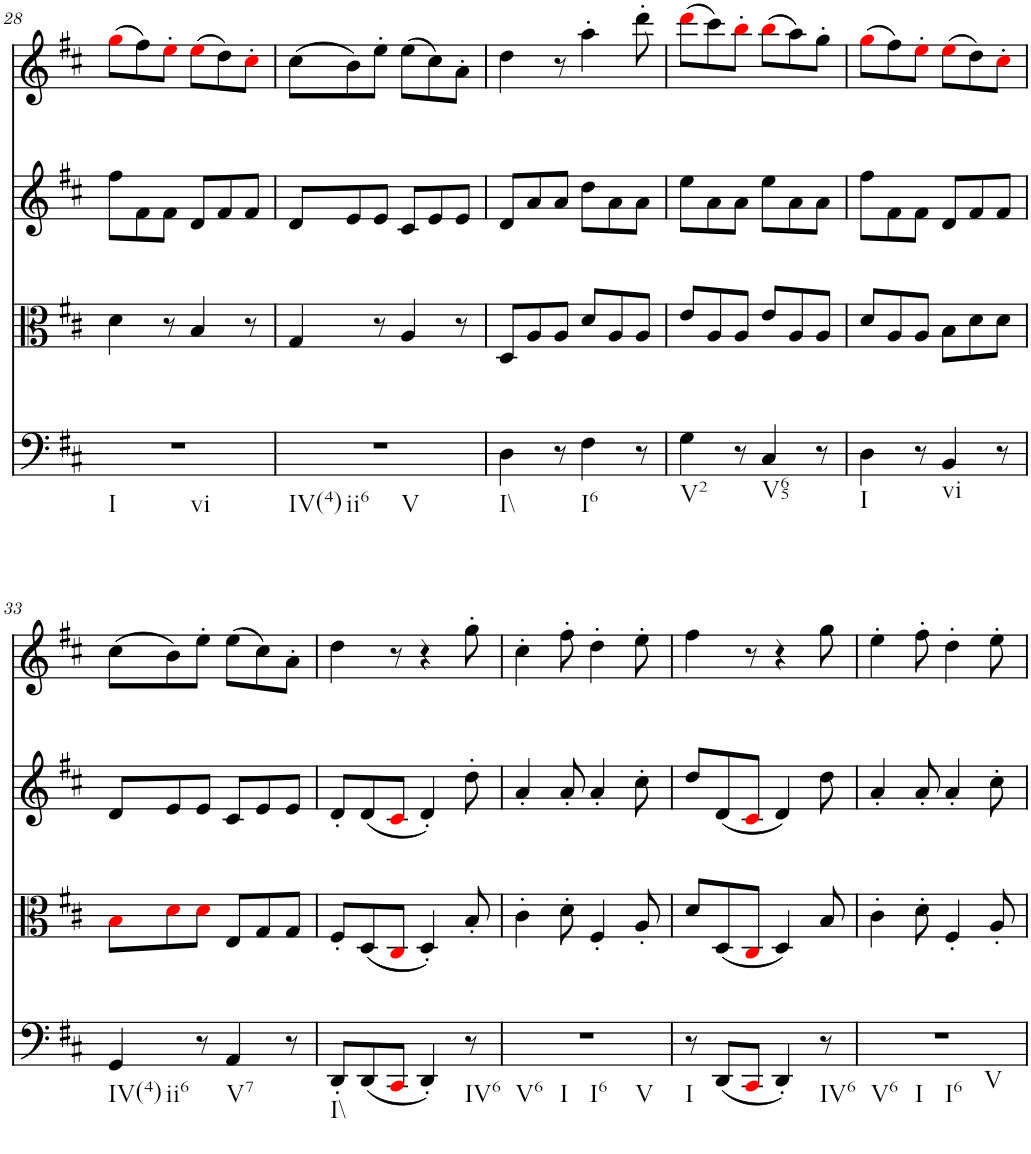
**kern	**kern	**kern	**kern
*part4	*part3	*part2	*part1
*staff4	*staff3	*staff2	*staff1
*I"Violoncello	*I"Viola	*I"Violin II	*I"Violin I
*I'Vc	*I'Vla	*I'Vln	*I'Vln
!!LO:PB:g=z
*clefF4	*clefC3	*clefG2	*clefG2
*k[f#c#]	*k[f#c#]	*k[f#c#]	*k[f#c#]
*M6/8	*M6/8	*M6/8	*M6/8
=28	=28	=28	=28
!LO:TX:b:t=I	!	!	!
!LO:TX:b:t=vi	!	!	!
2.r	4d\	8ff#\L	(8ggi\L
.	.	8f#\	8ff#\)
.	8r	8f#\J	8ee'i\J
.	4B/	8d/L	(8eei\L
.	.	8f#/	8dd\)
.	8r	8f#/J	8cc#'i\J
=29	=29	=29	=29
!LO:TX:b:t=IV(4)	!	!	!
!LO:TX:b:t=ii6	!	!	!
!LO:TX:b:t=V	!	!	!
2.r	4G/	8d/L	(8cc#\L
.	.	8e/	8b\)
.	8r	8e/J	8ee'\J
.	4A/	8c#/L	(8ee\L
.	.	8e/	8cc#\)
.	8r	8e/J	8a'\J
=30	=30	=30	=30
!LO:TX:b:t=I\\	!	!	!
4D\	8D/L	8d/L	4dd\
.	8A/	8a/	.
8r	8A/J	8a/J	8r
!LO:TX:b:t=I6	!	!	!
4F#\	8d/L	8dd\L	4aa'\
.	8A/	8a\	.
8r	8A/J	8a\J	8ddd'\
=31	=31	=31	=31
!LO:TX:b:t=V2	!	!	!
4G\	8e/L	8ee\L	(8dddi\L
.	8A/	8a\	8ccc#\)
8r	8A/J	8a\J	8bb'i\J
!LO:TX:b:t=V65	!	!	!
4C#/	8e/L	8ee\L	(8bbi\L
.	8A/	8a\	8aa\)
8r	8A/J	8a\J	8gg'\J
=32	=32	=32	=32
!LO:TX:b:t=I	!	!	!
4D\	8d/L	8ff#\L	(8ggi\L
.	8A/	8f#\	8ff#\)
8r	8A/J	8f#\J	8ee'i\J
!LO:TX:b:t=vi	!	!	!
4BB/	8B\L	8d/L	(8eei\L
.	8d\	8f#/	8dd\)
8r	8d\J	8f#/J	8cc#'i\J
!!LO:LB:g=z
=33	=33	=33	=33
!LO:TX:b:t=IV(4)	!	!	!
!LO:TX:b:t=ii6	!	!	!
4GG/	8Bi\L	8d/L	(8cc#\L
.	8di\	8e/	8b\)
8r	8di\J	8e/J	8ee'\J
!LO:TX:b:t=V7	!	!	!
4AA/	8E/L	8c#/L	(8ee\L
.	8G/	8e/	8cc#\)
8r	8G/J	8e/J	8a'\J
=34	=34	=34	=34
!LO:TX:b:t=I\\	!	!	!
8DD'/L	8F#'/L	8d'/L	4dd\
(8DD/	(8D/	(8d/	.
8CC#i/J	8C#i/J	8c#i/J	8r
4DD'/)	4D'/)	4d'/)	4r
!LO:TX:b:t=IV6	!	!	!
8r	8B'/	8dd'\	8gg'\
=35	=35	=35	=35
!LO:TX:b:t=V6	!	!	!
!LO:TX:b:t=I	!	!	!
!LO:TX:b:t=I6	!	!	!
!LO:TX:b:t=V	!	!	!
2.r	4c#'\	4a'/	4cc#'\
.	8d'\	8a'/	8ff#'\
.	4F#'/	4a'/	4dd'\
.	8A'/	8cc#'\	8ee'\
=36	=36	=36	=36
!LO:TX:b:t=I	!	!	!
8r	8d/L	8dd/L	4ff#\
(8DD/L	(8D/	(8d/	.
8CC#i/J	8C#i/J	8c#i/J	8r
4DD'/)	4D/)	4d/)	4r
!LO:TX:b:t=IV6	!	!	!
8r	8B/	8dd\	8gg\
=37	=37	=37	=37
!LO:TX:b:t=V6	!	!	!
!LO:TX:b:t=I	!	!	!
!LO:TX:b:t=I6	!	!	!
!LO:TX:b:t=V	!	!	!
2.r	4c#'\	4a'/	4ee'\
.	8d'\	8a'/	8ff#'\
.	4F#'/	4a'/	4dd'\
.	8A'/	8cc#'\	8ee'\
=	=	=	=
*-	*-	*-	*-
